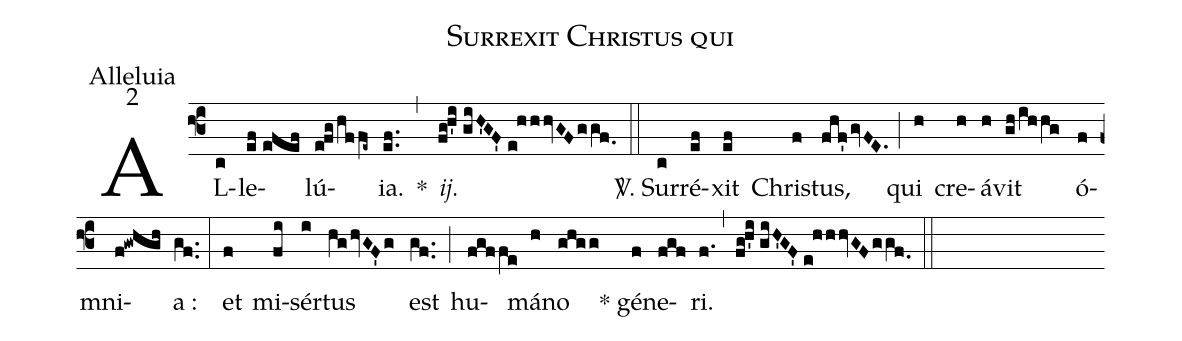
name:Surrexit Christus qui;
office-part:Alleluia;
mode:2;
%%
(f3) AL(c)le(ef//efef)lú(efghffe~){ia}.(ef..) *(,) <i>ij.</i>(fg!h'i//giH'GF'//e!hhhvGFggf.0) (::) <sp>V/</sp>. Sur(c)ré(ef)xit(ef) Chri(f)stus,(fhf'gvFE.) (;) qui(h) cre(h)á(h)vit(gh/ihhg) ó(f)mni(f!gwhgh)a :(gf..) (:) et(f) mi(fi)sér(i)tus(hghvGF'g) est(gf..) (;) hu(fgffe)má(h)no(ghgg) () * gé(f)ne(fgf)ri.(f.) (,) (fg!h'i//giH'GF'//e!hhhvGFggf.0) (::)
